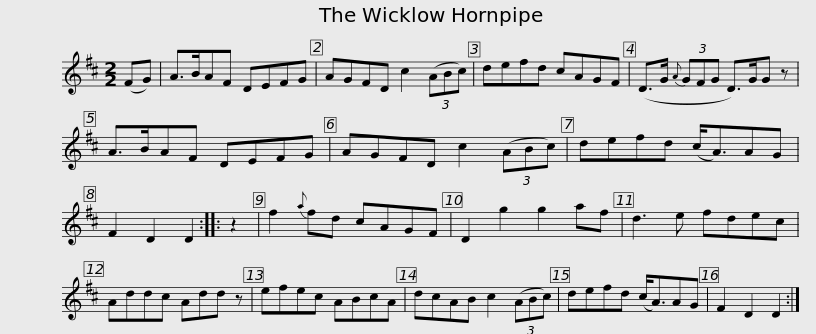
X:1
L:1/8
M:2/2
I:linebreak $
K:D
V:1 treble
V:1
 (FG) | A>BAF DEFG | AGFD c2 (3(ABc) | defd cAGF | (D>G{A} (3GFG D>)GG z |$ %5
 A>BAF DEFG | AGFD c2 (3(ABc) | defd (c<A)AG | F2 D2 D2 :: z2 | %10
 f2{a} fd cAGF | D2 g2 g2 af |$ d3 e fdec | Addc Add z | efec ABcA | %15
 dcAB c2 (3(ABc) | defd (c<A)AG | F2 D2 D2 :| %18
